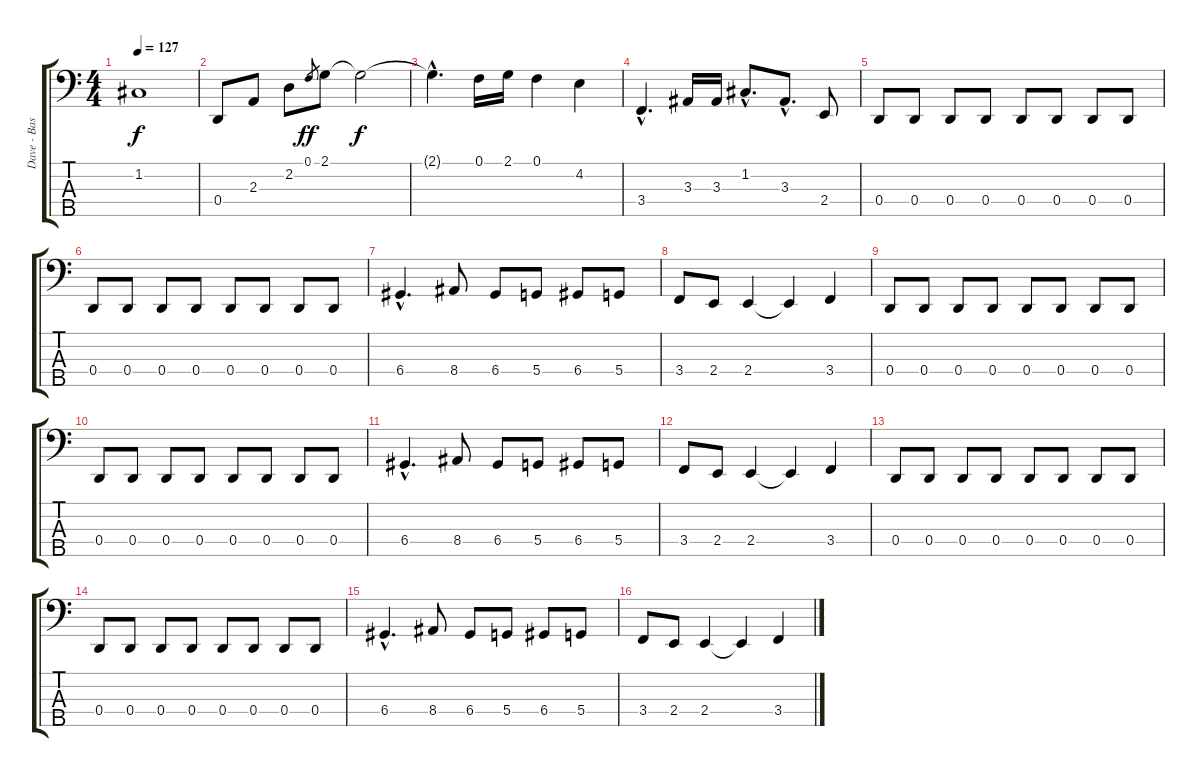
\track ("Dave - Bass" "Dave - Bas") {instrument electricbasspick}
\staff {score tabs}
\tuning (F2 C2 G1 D1 A0) {hide}
\ts (4 4)
\tempo 127
\clef f4
\ks c
1.2{t}.1{dy f} |
0.4.8 2.3.8 2.2.8 0.1.8{gr dy ff} 2.1.8 2.1{t}.2{dy f} |
2.1{hac t}.4{d} 0.1.16 2.1.16 0.1.4 4.2.4 |
3.4{hac}.4{d} 3.3.16 3.3.16 1.2{hac}.8{d} 3.3{hac}.8{d} 2.4.8 |
0.4.8 0.4.8 0.4.8 0.4.8 0.4.8 0.4.8 0.4.8 0.4.8 |
0.4.8 0.4.8 0.4.8 0.4.8 0.4.8 0.4.8 0.4.8 0.4.8 |
6.4{hac}.4{d} 8.4.8 6.4.8 5.4.8 6.4.8 5.4.8 |
3.4.8 2.4.8 2.4.4 2.4{t}.4 3.4.4 |
0.4.8 0.4.8 0.4.8 0.4.8 0.4.8 0.4.8 0.4.8 0.4.8 |
0.4.8 0.4.8 0.4.8 0.4.8 0.4.8 0.4.8 0.4.8 0.4.8 |
6.4{hac}.4{d} 8.4.8 6.4.8 5.4.8 6.4.8 5.4.8 |
3.4.8 2.4.8 2.4.4 2.4{t}.4 3.4.4 |
0.4.8 0.4.8 0.4.8 0.4.8 0.4.8 0.4.8 0.4.8 0.4.8 |
0.4.8 0.4.8 0.4.8 0.4.8 0.4.8 0.4.8 0.4.8 0.4.8 |
6.4{hac}.4{d} 8.4.8 6.4.8 5.4.8 6.4.8 5.4.8 |
3.4.8 2.4.8 2.4.4 2.4{t}.4 3.4.4
